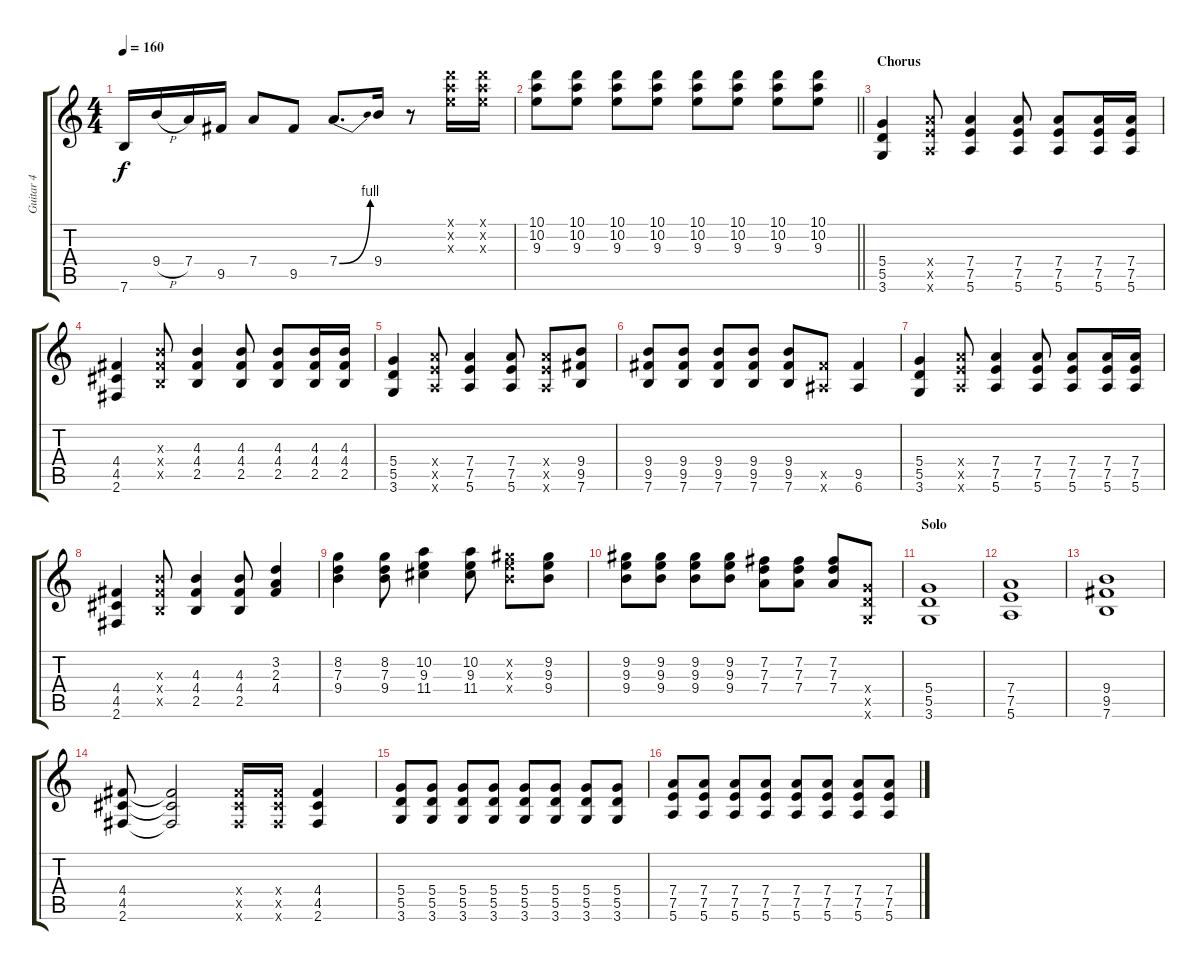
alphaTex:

\track ("Guitar 4" "Guitar 4") {instrument overdrivenguitar}
\staff {score tabs}
\tuning (E4 B3 G3 D3 A2 E2) {hide}
\ts (4 4)
\tempo 160
\clef g2
\ks c
7.6.16{dy f} 9.4{h}.16 7.4.16 9.5.16 7.4.8 9.5.8 7.4{be (bend 0 0 60 4)}.8{d} 9.4.16 r.8 (10.1{x} 10.2{x} 9.3{x}).16 (10.1{x} 10.2{x} 9.3{x}).16 |
\barLineRight lightlight
(10.1 10.2 9.3).8 (10.1 10.2 9.3).8 (10.1 10.2 9.3).8 (10.1 10.2 9.3).8 (10.1 10.2 9.3).8 (10.1 10.2 9.3).8 (10.1 10.2 9.3).8 (10.1 10.2 9.3).8 |
\section ("" "Chorus")
(5.4 5.5 3.6).4 (7.4{x} 7.5{x} 5.6{x}).8 (7.4 7.5 5.6).4 (7.4 7.5 5.6).8 (7.4 7.5 5.6).8 (7.4 7.5 5.6).16 (7.4 7.5 5.6).16 |
(4.4 4.5 2.6).4 (4.3{x} 4.4{x} 2.5{x}).8 (4.3 4.4 2.5).4 (4.3 4.4 2.5).8 (4.3 4.4 2.5).8 (4.3 4.4 2.5).16 (4.3 4.4 2.5).16 |
(5.4 5.5 3.6).4 (7.4{x} 7.5{x} 5.6{x}).8 (7.4 7.5 5.6).4 (7.4 7.5 5.6).8 (7.4{x} 7.5{x} 5.6{x}).8 (9.4 9.5 7.6).8 |
(9.4 9.5 7.6).8 (9.4 9.5 7.6).8 (9.4 9.5 7.6).8 (9.4 9.5 7.6).8 (9.4 9.5 7.6).8 (9.5{x} 6.6{x}).8 (9.5 6.6).4 |
(5.4 5.5 3.6).4 (7.4{x} 7.5{x} 5.6{x}).8 (7.4 7.5 5.6).4 (7.4 7.5 5.6).8 (7.4 7.5 5.6).8 (7.4 7.5 5.6).16 (7.4 7.5 5.6).16 |
(4.4 4.5 2.6).4 (4.3{x} 4.4{x} 2.5{x}).8 (4.3 4.4 2.5).4 (4.3 4.4 2.5).8 (3.2 2.3 4.4).4 |
(8.2 7.3 9.4).4 (8.2 7.3 9.4).8 (10.2 9.3 11.4).4 (10.2 9.3 11.4).8 (9.2{x} 9.3{x} 9.4{x}).8 (9.2 9.3 9.4).8 |
(9.2 9.3 9.4).8 (9.2 9.3 9.4).8 (9.2 9.3 9.4).8 (9.2 9.3 9.4).8 (7.2 7.3 7.4).8 (7.2 7.3 7.4).8 (7.2 7.3 7.4).8 (5.4{x} 5.5{x} 3.6{x}).8 |
\section ("" "Solo")
(5.4 5.5 3.6).1 |
(7.4 7.5 5.6).1 |
(9.4 9.5 7.6).1 |
(4.4 4.5 2.6).8 (4.4{t} 4.5{t} 2.6{t}).2 (4.4{x} 4.5{x} 2.6{x}).16 (4.4{x} 4.5{x} 2.6{x}).16 (4.4 4.5 2.6).4 |
(5.4 5.5 3.6).8 (5.4 5.5 3.6).8 (5.4 5.5 3.6).8 (5.4 5.5 3.6).8 (5.4 5.5 3.6).8 (5.4 5.5 3.6).8 (5.4 5.5 3.6).8 (5.4 5.5 3.6).8 |
(7.4 7.5 5.6).8 (7.4 7.5 5.6).8 (7.4 7.5 5.6).8 (7.4 7.5 5.6).8 (7.4 7.5 5.6).8 (7.4 7.5 5.6).8 (7.4 7.5 5.6).8 (7.4 7.5 5.6).8
